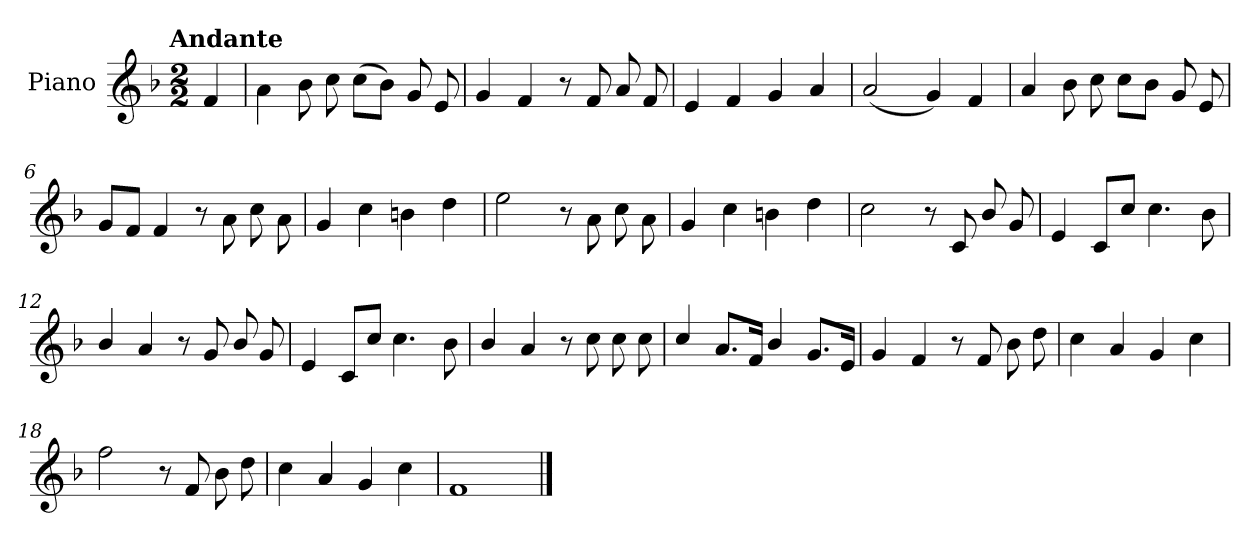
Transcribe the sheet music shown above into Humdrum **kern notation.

**kern
*part1
*staff1
*I"Piano
*I'Pno.
*clefG2
*k[b-]
!!LO:TX:omd:t=Andante
*M2/2
*MM92
=
4f/
=1
4a\
8b-\
8cc\
(>8cc\L
8b-\J)
8g/
8e/
=2
4g/
4f/
8r
8f/
8a/
8f/
=3
4e/
4f/
4g/
4a/
=4
(<2a/
4g/)
4f/
!!LO:LB:g=z
=5
4a/
8b-\
8cc\
8cc\L
8b-\J
8g/
8e/
=6
8g/L
8f/J
4f/
8r
8a\
8cc\
8a\
=7
4g/
4cc\
4bn\
4dd\
=8
2ee\
8r
8a\
8cc\
8a\
=9
4g/
4cc\
4bn\
4dd\
!!LO:LB:g=z
=10
2cc\
8r
8c/
8b-/
8g/
=11
4e/
8c/L
8cc/J
4.cc\
8b-\
=12
4b-/
4a/
8r
8g/
8b-/
8g/
=13
4e/
8c/L
8cc/J
4.cc\
8b-\
=14
4b-/
4a/
8r
8cc\
8cc\
8cc\
!!LO:LB:g=z
=15
4cc/
8.a/L
16f/Jk
4b-/
8.g/L
16e/Jk
=16
4g/
4f/
8r
8f/
8b-\
8dd\
=17
4cc\
4a/
4g/
4cc\
=18
2ff\
8r
8f/
8b-\
8dd\
=19
4cc\
4a/
4g/
4cc\
=20
1f
==
*-
